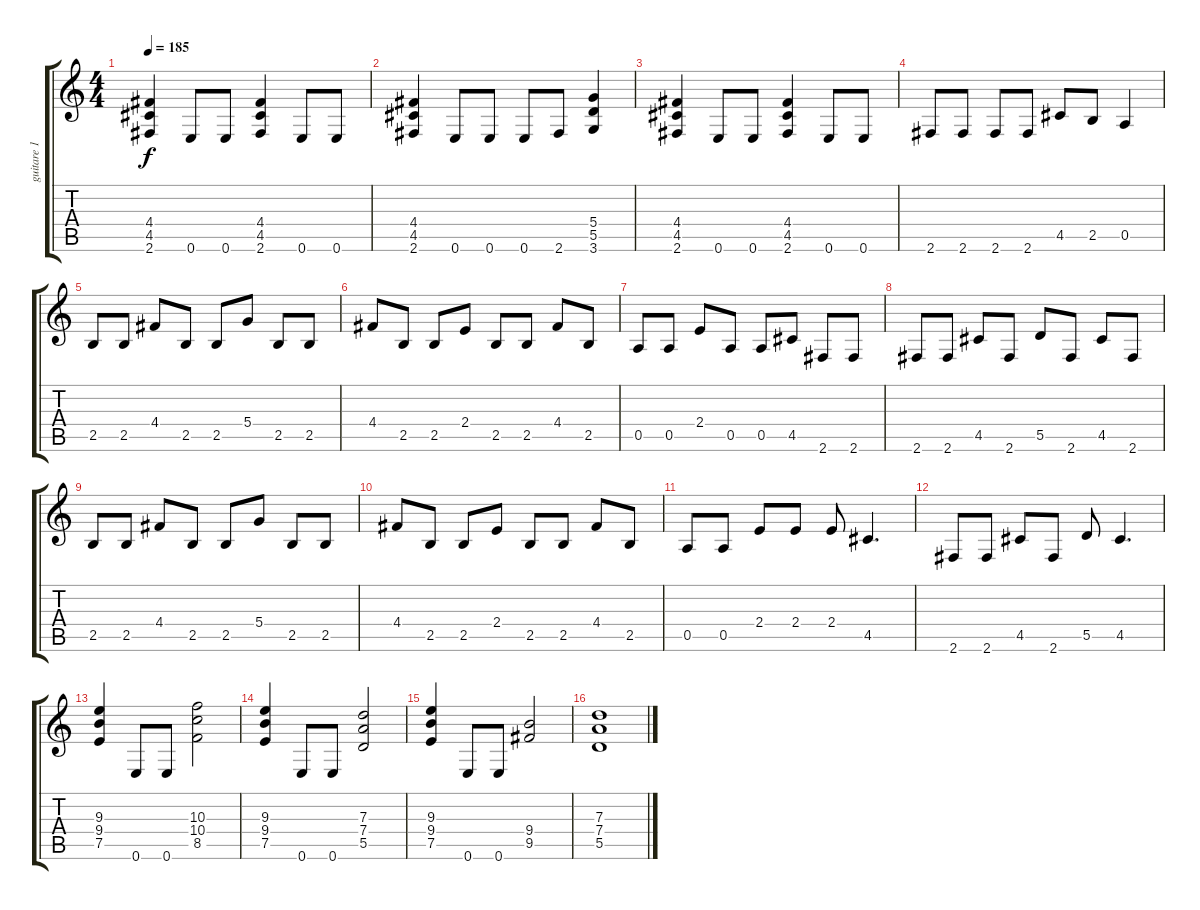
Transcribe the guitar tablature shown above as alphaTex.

\track ("guitare 1" "guitare 1") {instrument distortionguitar}
\staff {score tabs}
\tuning (E4 B3 G3 D3 A2 E2) {hide}
\ts (4 4)
\tempo 185
\clef g2
\ks c
(4.4 4.5 2.6).4{dy f} 0.6.8 0.6.8 (4.4 4.5 2.6).4 0.6.8 0.6.8 |
(4.4 4.5 2.6).4 0.6.8 0.6.8 0.6.8 2.6.8 (5.4 5.5 3.6).4 |
(4.4 4.5 2.6).4 0.6.8 0.6.8 (4.4 4.5 2.6).4 0.6.8 0.6.8 |
2.6.8 2.6.8 2.6.8 2.6.8 4.5.8 2.5.8 0.5.4 |
2.5.8 2.5.8 4.4.8 2.5.8 2.5.8 5.4.8 2.5.8 2.5.8 |
4.4.8 2.5.8 2.5.8 2.4.8 2.5.8 2.5.8 4.4.8 2.5.8 |
0.5.8 0.5.8 2.4.8 0.5.8 0.5.8 4.5.8 2.6.8 2.6.8 |
2.6.8 2.6.8 4.5.8 2.6.8 5.5.8 2.6.8 4.5.8 2.6.8 |
2.5.8 2.5.8 4.4.8 2.5.8 2.5.8 5.4.8 2.5.8 2.5.8 |
4.4.8 2.5.8 2.5.8 2.4.8 2.5.8 2.5.8 4.4.8 2.5.8 |
0.5.8 0.5.8 2.4.8 2.4.8 2.4.8 4.5.4{d} |
2.6.8 2.6.8 4.5.8 2.6.8 5.5.8 4.5.4{d} |
(9.3 9.4 7.5).4 0.6.8 0.6.8 (10.3 10.4 8.5).2 |
(9.3 9.4 7.5).4 0.6.8 0.6.8 (7.3 7.4 5.5).2 |
(9.3 9.4 7.5).4 0.6.8 0.6.8 (9.4 9.5).2 |
(7.3 7.4 5.5).1
